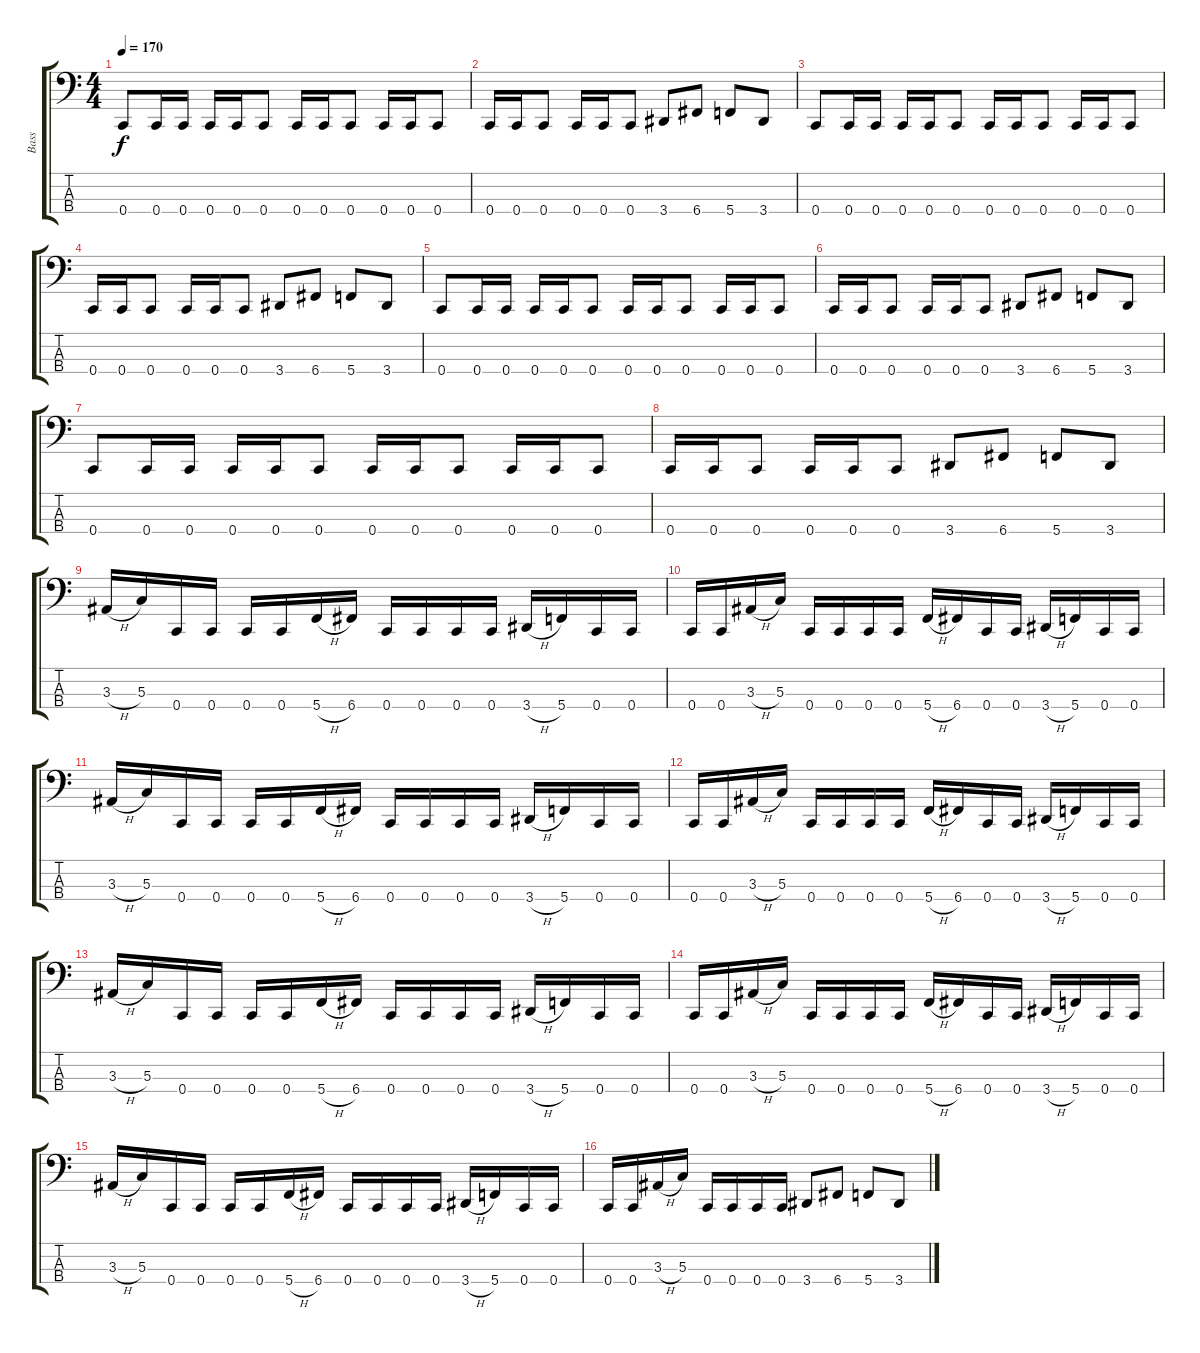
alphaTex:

\track ("Bass" "Bass") {instrument electricbasspick}
\staff {score tabs}
\tuning (F2 C2 G1 C1) {hide}
\ts (4 4)
\section ("" "")
\tempo 170
\clef f4
\ks c
0.4.8{dy f} 0.4.16 0.4.16 0.4.16 0.4.16 0.4.8 0.4.16 0.4.16 0.4.8 0.4.16 0.4.16 0.4.8 |
0.4.16 0.4.16 0.4.8 0.4.16 0.4.16 0.4.8 3.4.8 6.4.8 5.4.8 3.4.8 |
0.4.8 0.4.16 0.4.16 0.4.16 0.4.16 0.4.8 0.4.16 0.4.16 0.4.8 0.4.16 0.4.16 0.4.8 |
0.4.16 0.4.16 0.4.8 0.4.16 0.4.16 0.4.8 3.4.8 6.4.8 5.4.8 3.4.8 |
0.4.8 0.4.16 0.4.16 0.4.16 0.4.16 0.4.8 0.4.16 0.4.16 0.4.8 0.4.16 0.4.16 0.4.8 |
0.4.16 0.4.16 0.4.8 0.4.16 0.4.16 0.4.8 3.4.8 6.4.8 5.4.8 3.4.8 |
0.4.8 0.4.16 0.4.16 0.4.16 0.4.16 0.4.8 0.4.16 0.4.16 0.4.8 0.4.16 0.4.16 0.4.8 |
0.4.16 0.4.16 0.4.8 0.4.16 0.4.16 0.4.8 3.4.8 6.4.8 5.4.8 3.4.8 |
\section ("" "")
3.3{h}.16 5.3.16 0.4.16 0.4.16 0.4.16 0.4.16 5.4{h}.16 6.4.16 0.4.16 0.4.16 0.4.16 0.4.16 3.4{h}.16 5.4.16 0.4.16 0.4.16 |
0.4.16 0.4.16 3.3{h}.16 5.3.16 0.4.16 0.4.16 0.4.16 0.4.16 5.4{h}.16 6.4.16 0.4.16 0.4.16 3.4{h}.16 5.4.16 0.4.16 0.4.16 |
3.3{h}.16 5.3.16 0.4.16 0.4.16 0.4.16 0.4.16 5.4{h}.16 6.4.16 0.4.16 0.4.16 0.4.16 0.4.16 3.4{h}.16 5.4.16 0.4.16 0.4.16 |
0.4.16 0.4.16 3.3{h}.16 5.3.16 0.4.16 0.4.16 0.4.16 0.4.16 5.4{h}.16 6.4.16 0.4.16 0.4.16 3.4{h}.16 5.4.16 0.4.16 0.4.16 |
3.3{h}.16 5.3.16 0.4.16 0.4.16 0.4.16 0.4.16 5.4{h}.16 6.4.16 0.4.16 0.4.16 0.4.16 0.4.16 3.4{h}.16 5.4.16 0.4.16 0.4.16 |
0.4.16 0.4.16 3.3{h}.16 5.3.16 0.4.16 0.4.16 0.4.16 0.4.16 5.4{h}.16 6.4.16 0.4.16 0.4.16 3.4{h}.16 5.4.16 0.4.16 0.4.16 |
3.3{h}.16 5.3.16 0.4.16 0.4.16 0.4.16 0.4.16 5.4{h}.16 6.4.16 0.4.16 0.4.16 0.4.16 0.4.16 3.4{h}.16 5.4.16 0.4.16 0.4.16 |
0.4.16 0.4.16 3.3{h}.16 5.3.16 0.4.16 0.4.16 0.4.16 0.4.16 3.4.8 6.4.8 5.4.8 3.4.8
